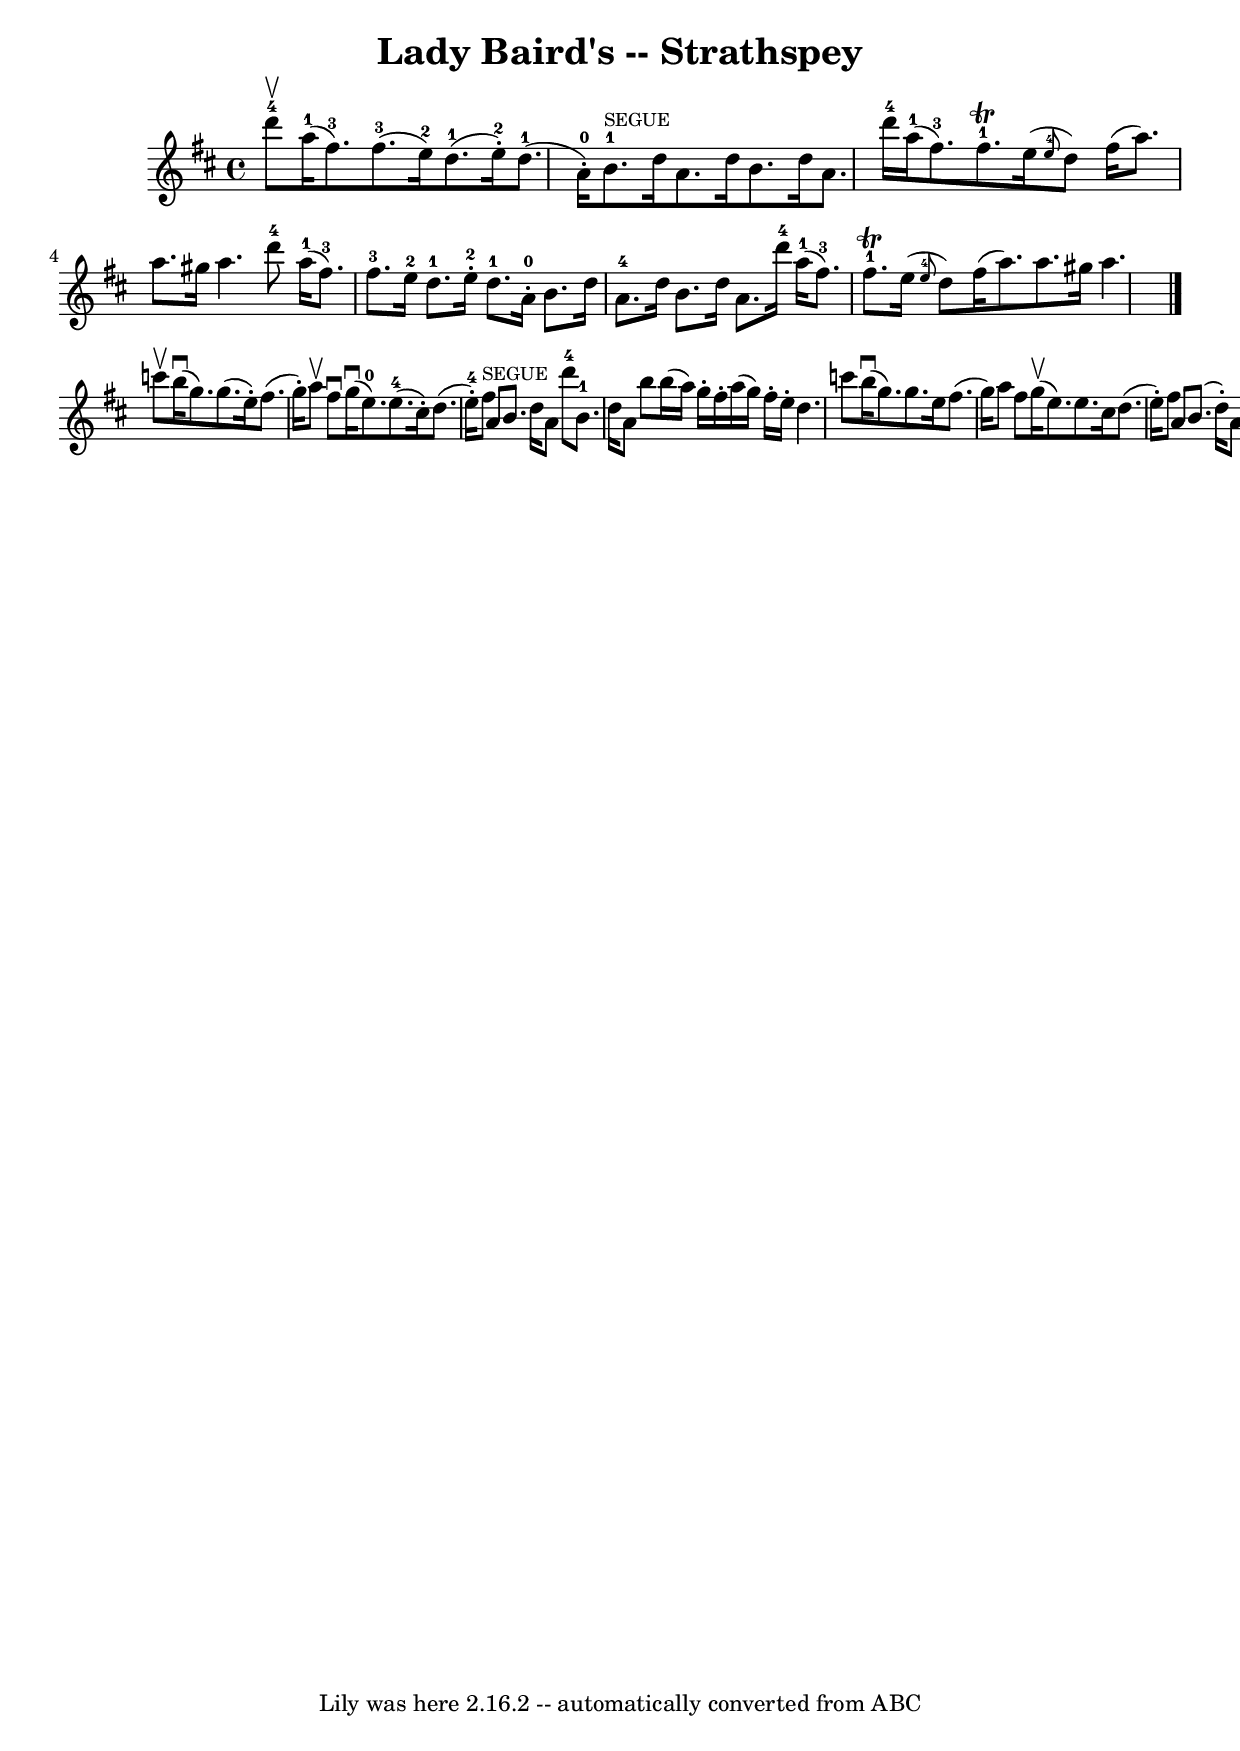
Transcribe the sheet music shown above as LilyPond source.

\version "2.16.2"
\include "Mammoth.ily"
\header {
  %% book = "Ryan's Mammoth Collection"
  crossRefNumber = "1"
  footnotes = "\\\\161 961"
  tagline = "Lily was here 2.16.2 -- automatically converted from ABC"
  title = "Lady Baird's -- Strathspey"

}
voicedefault =  {


  \override Staff.TimeSignature #'style = #'C
  \time 4/4 
  \key d \major   d'''8-4^\upbow  |
  a''16-1(   fis''8.-3) fis''8.-3(e''16-2) d''8.-1(e''16-2-.) d''8.-1(a'16-0-.)    |
  b'8.-1^\segue      d''16 a'8. d''16 b'8. d''16 a'8. d'''16-4    |
  
  a''16-1(fis''8.-3) fis''8.-1^\trill e''16 (\grace {    
    e''8-4 
  } d''8) fis''16 (a''8.) a''8. gis''16 a''4.       d'''8-4    |
  a''16-1(fis''8.-3) fis''8.-3      e''16-2 d''8.-1 e''16-2-. d''8.-1 a'16-0-.     |
  b'8. d''16 a'8.-4 d''16 b'8. d''16 a'8.       d'''16-4    |
  a''16-1(fis''8.-3) fis''8.-1^\trill e''16 (\grace { e''8-4 
			  } d''8) fis''16 (   a''8.) a''8. gis''16 a''4.    \bar "|." c'''8^\upbow  |
     b''16^\downbow(g''8.) g''8. (e''16-.) fis''8. (g''16-.) a''8^\upbow fis''8^\downbow    |
  g''16^\downbow(e''8.-0) e''8.-4(cis''16-.) d''8. (e''16-4-.) fis''8^\segue a'8    |
  b'8. d''16 a'8 d'''8-4 b'8.-1    d''16 a'8 b''8     |
  b''16 (a''16) g''16-. fis''16-. a''16 (g''16) fis''16-. e''16-. d''4. c'''8    |
  
  b''16^\downbow(g''8.) g''8. e''16 fis''8. (g''16) a''8    fis''8     |
  g''16^\upbow(e''8.) e''8. cis''16 d''8. (e''16-.) fis''8 a'8    |
  b'8. (d''16-.) a'8       d'''8-4 b'8.^\upbow(d''16-.) a'8 b''8     |
  b''16 (   a''16) g''16-. fis''16-. a''16 (g''16) fis''16-. e''16-. d''4.    \bar " |."   

}

\score{
  <<

    \context Staff="default"
    {
      \voicedefault 
      
    }

  >>
  \layout {
    
  }
  \midi {
  }

}
